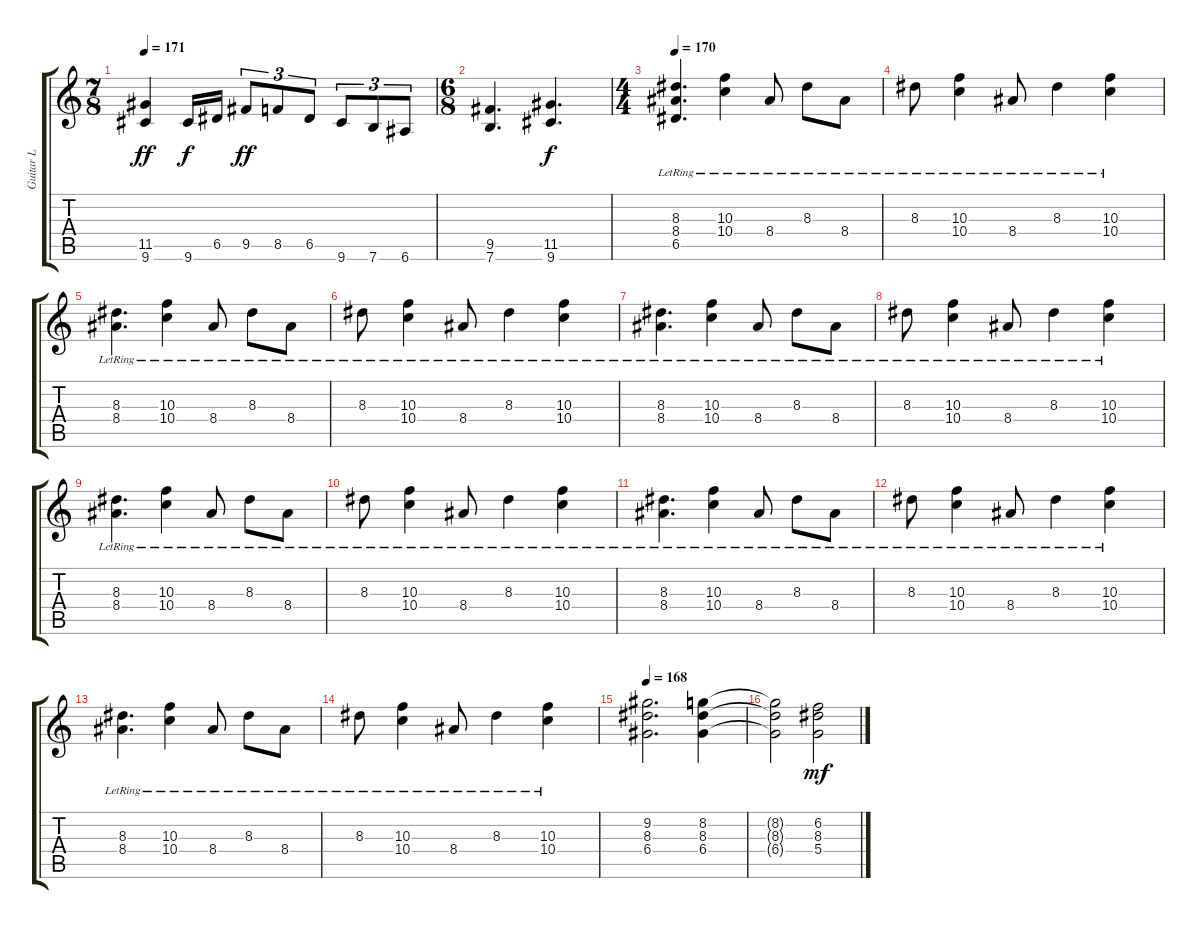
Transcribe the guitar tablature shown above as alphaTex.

\track ("Guitar L" "Guitar L") {instrument distortionguitar}
\staff {score tabs}
\tuning (E4 B3 G3 D3 A2 E2) {hide}
\ts (7 8)
\tempo 171
\clef g2
\ks c
(11.5 9.6).4{dy ff} 9.6.16{dy f} 6.5.16 9.5.8{tu (3 2) dy ff} 8.5.8{tu (3 2)} 6.5.8{tu (3 2)} 9.6.8{tu (3 2)} 7.6.8{tu (3 2)} 6.6.8{tu (3 2)} |
\ts (6 8)
(9.5 7.6).4{d} (11.5 9.6).4{d dy f} |
\ts (4 4)
\tempo 170
(8.3{lr} 8.4{lr} 6.5{lr}).4{d} (10.3{lr} 10.4{lr}).4 8.4{lr}.8 8.3{lr}.8 8.4{lr}.8 |
8.3{lr}.8 (10.3{lr} 10.4{lr}).4 8.4{lr}.8 8.3{lr}.4 (10.3{lr} 10.4{lr}).4 |
(8.3{lr} 8.4{lr}).4{d} (10.3{lr} 10.4{lr}).4 8.4{lr}.8 8.3{lr}.8 8.4{lr}.8 |
8.3{lr}.8 (10.3{lr} 10.4{lr}).4 8.4{lr}.8 8.3{lr}.4 (10.3{lr} 10.4{lr}).4 |
(8.3{lr} 8.4{lr}).4{d} (10.3{lr} 10.4{lr}).4 8.4{lr}.8 8.3{lr}.8 8.4{lr}.8 |
8.3{lr}.8 (10.3{lr} 10.4{lr}).4 8.4{lr}.8 8.3{lr}.4 (10.3{lr} 10.4{lr}).4 |
(8.3{lr} 8.4{lr}).4{d} (10.3{lr} 10.4{lr}).4 8.4{lr}.8 8.3{lr}.8 8.4{lr}.8 |
8.3{lr}.8 (10.3{lr} 10.4{lr}).4 8.4{lr}.8 8.3{lr}.4 (10.3{lr} 10.4{lr}).4 |
(8.3{lr} 8.4{lr}).4{d} (10.3{lr} 10.4{lr}).4 8.4{lr}.8 8.3{lr}.8 8.4{lr}.8 |
8.3{lr}.8 (10.3{lr} 10.4{lr}).4 8.4{lr}.8 8.3{lr}.4 (10.3{lr} 10.4{lr}).4 |
(8.3{lr} 8.4{lr}).4{d} (10.3{lr} 10.4{lr}).4 8.4{lr}.8 8.3{lr}.8 8.4{lr}.8 |
8.3{lr}.8 (10.3{lr} 10.4{lr}).4 8.4{lr}.8 8.3{lr}.4 (10.3{lr} 10.4{lr}).4 |
\tempo 168
(9.2 8.3 6.4).2{d} (8.2 8.3 6.4).4 |
(8.2{t} 8.3{t} 6.4{t}).2 (6.2 8.3 5.4).2{dy mf}
